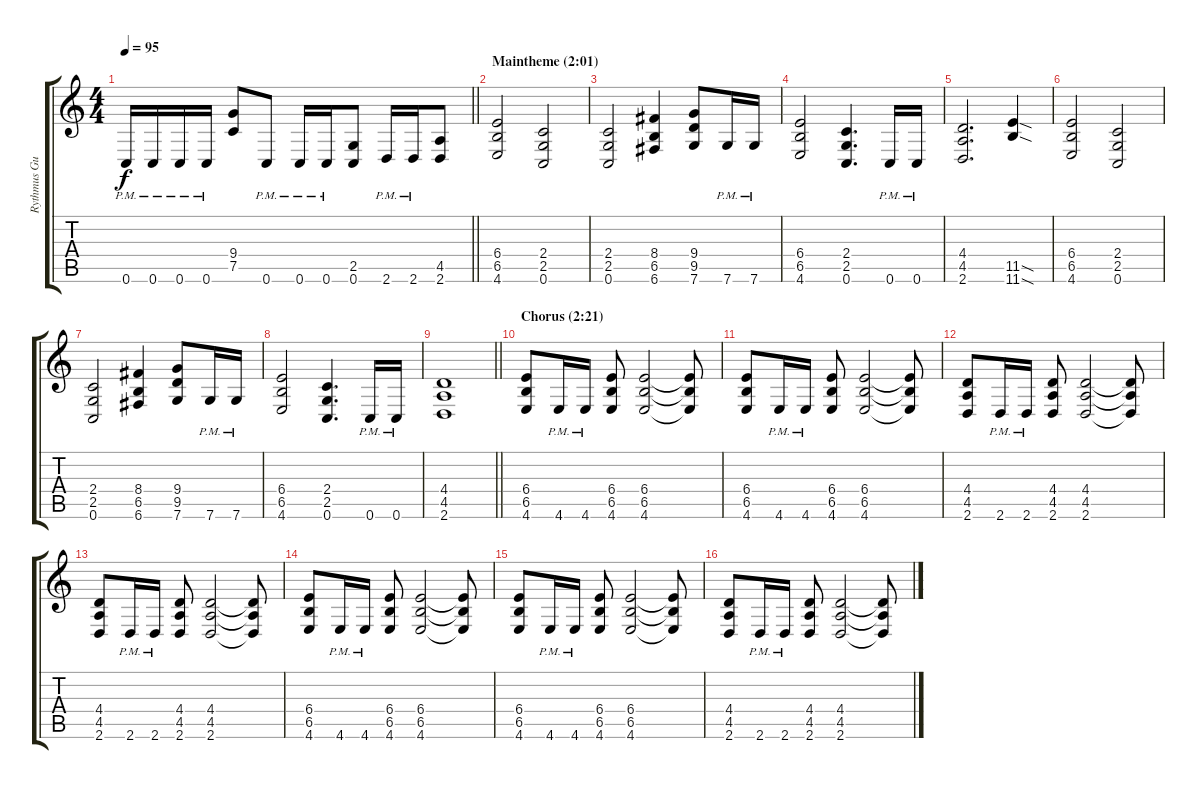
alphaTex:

\track ("Rythmus Guitar 2" "Rythmus Gu") {instrument distortionguitar}
\staff {score tabs}
\tuning (C4 G3 Eb3 Bb2 F2 C2) {hide}
\ts (4 4)
\tempo 95
\clef g2
\barLineRight lightlight
\ks c
0.6{pm}.16{dy f} 0.6{pm}.16 0.6{pm}.16 0.6{pm}.16 (9.4 7.5).8 0.6{pm}.8 0.6{pm}.16 0.6{pm}.16 (2.5 0.6).8 2.6{pm}.16 2.6{pm}.16 (4.5 2.6).8 |
\section ("" "Maintheme (2:01)")
(6.4 6.5 4.6).2 (2.4 2.5 0.6).2 |
(2.4 2.5 0.6).2 (8.4 6.5 6.6).4 (9.4 9.5 7.6).8 7.6{pm}.16 7.6{pm}.16 |
(6.4 6.5 4.6).2 (2.4 2.5 0.6).4{d} 0.6{pm}.16 0.6{pm}.16 |
(4.4 4.5 2.6).2{d} (11.5{sod} 11.6{sod}).4 |
(6.4 6.5 4.6).2 (2.4 2.5 0.6).2 |
(2.4 2.5 0.6).2 (8.4 6.5 6.6).4 (9.4 9.5 7.6).8 7.6{pm}.16 7.6{pm}.16 |
(6.4 6.5 4.6).2 (2.4 2.5 0.6).4{d} 0.6{pm}.16 0.6{pm}.16 |
\barLineRight lightlight
(4.4 4.5 2.6).1 |
\section ("" "Chorus (2:21)")
(6.4 6.5 4.6).8 4.6{pm}.16 4.6{pm}.16 (6.4 6.5 4.6).8 (6.4 6.5 4.6).2 (6.4{t} 6.5{t} 4.6{t}).8 |
(6.4 6.5 4.6).8 4.6{pm}.16 4.6{pm}.16 (6.4 6.5 4.6).8 (6.4 6.5 4.6).2 (6.4{t} 6.5{t} 4.6{t}).8 |
(4.4 4.5 2.6).8 2.6{pm}.16 2.6{pm}.16 (4.4 4.5 2.6).8 (4.4 4.5 2.6).2 (4.4{t} 4.5{t} 2.6{t}).8 |
(4.4 4.5 2.6).8 2.6{pm}.16 2.6{pm}.16 (4.4 4.5 2.6).8 (4.4 4.5 2.6).2 (4.4{t} 4.5{t} 2.6{t}).8 |
(6.4 6.5 4.6).8 4.6{pm}.16 4.6{pm}.16 (6.4 6.5 4.6).8 (6.4 6.5 4.6).2 (6.4{t} 6.5{t} 4.6{t}).8 |
(6.4 6.5 4.6).8 4.6{pm}.16 4.6{pm}.16 (6.4 6.5 4.6).8 (6.4 6.5 4.6).2 (6.4{t} 6.5{t} 4.6{t}).8 |
(4.4 4.5 2.6).8 2.6{pm}.16 2.6{pm}.16 (4.4 4.5 2.6).8 (4.4 4.5 2.6).2 (4.4{t} 4.5{t} 2.6{t}).8
